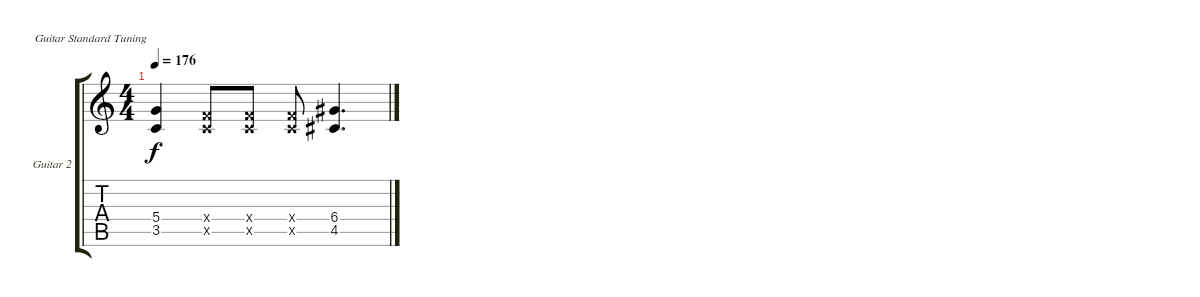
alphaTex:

\bracketExtendMode groupsimilarinstruments
\firstSystemTrackNameOrientation horizontal
\otherSystemsTrackNameOrientation horizontal
\track ("Guitar 2" "Guitar 2") {instrument distortionguitar}
\staff {score tabs}
\tuning (E4 B3 G3 D3 A2 E2)
\ts (4 4)
\tempo 176
\clef g2
\ks c
(5.4{t} 3.5{t}).4{dy f} (3.4{x} 3.5{x}).8 (3.4{x} 3.5{x}).8 (3.4{x} 3.5{x}).8 (6.4 4.5).4{d}
